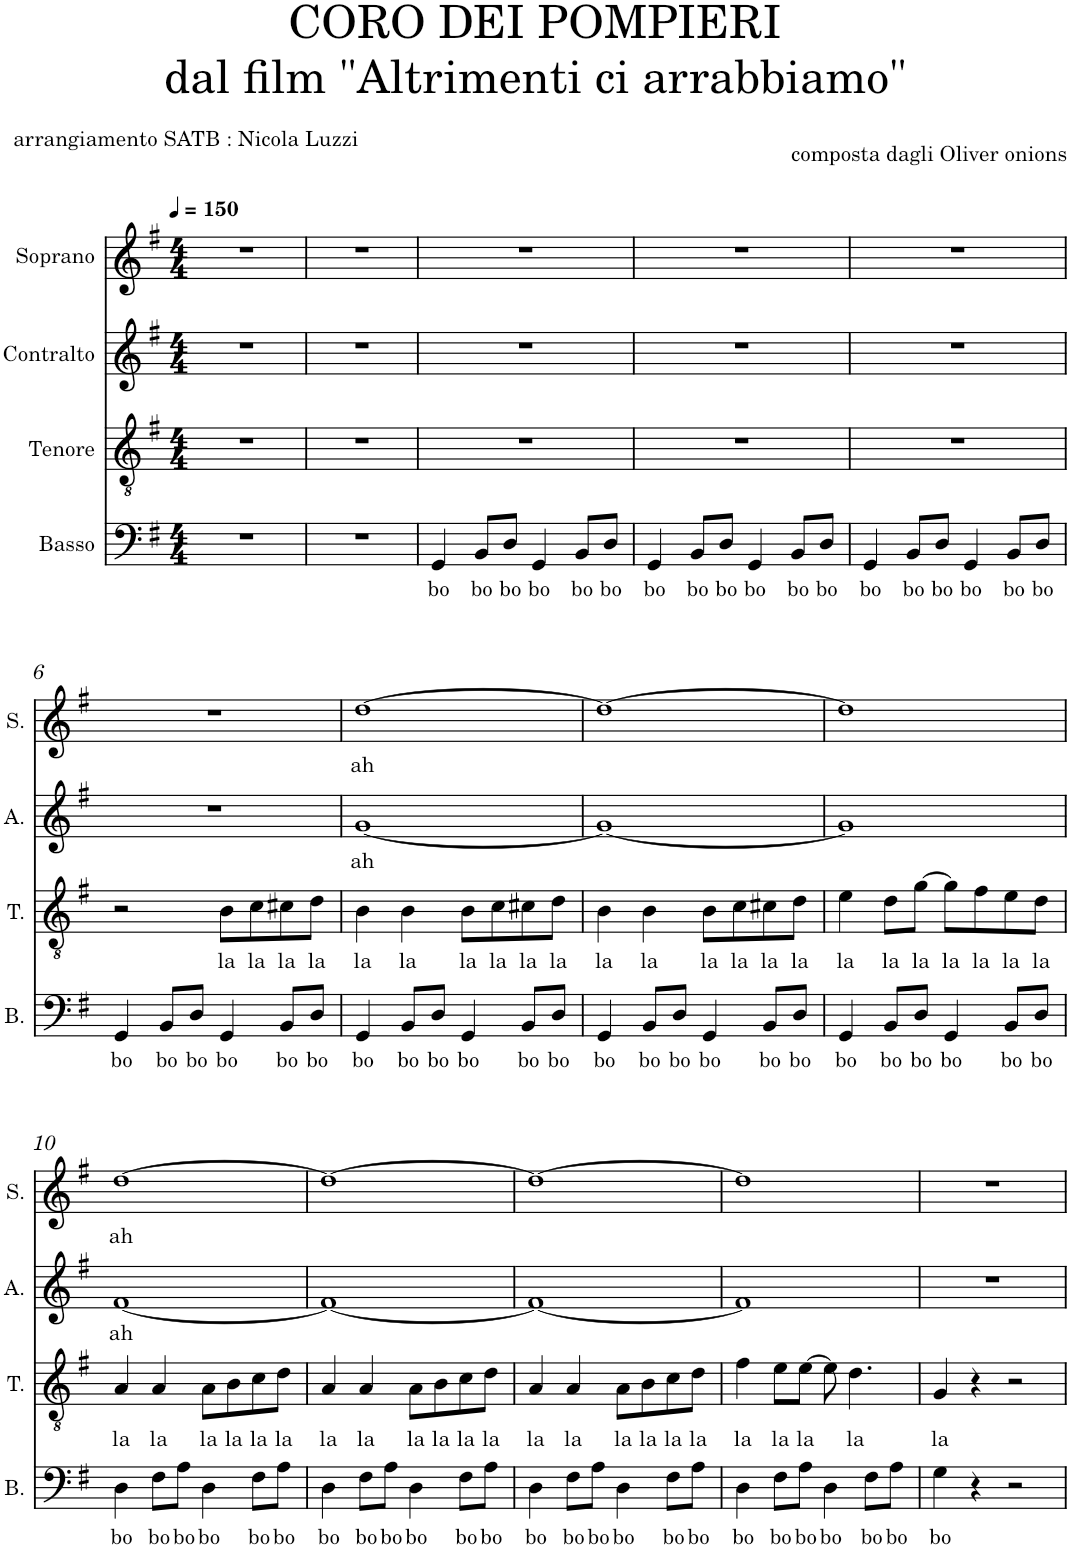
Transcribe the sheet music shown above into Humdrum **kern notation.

**kern	**text	**kern	**text	**kern	**text	**kern	**text
*part4	*part4	*part3	*part3	*part2	*part2	*part1	*part1
*staff4	*staff4	*staff3	*staff3	*staff2	*staff2	*staff1	*staff1
*I"Basso	*	*I"Tenore	*	*I"Contralto	*	*I"Soprano	*
*I'B.	*	*I'T.	*	*	*	*I'S.	*
*clefF4	*	*clefGv2	*	*clefG2	*	*clefG2	*
*k[f#]	*	*k[f#]	*	*k[f#]	*	*k[f#]	*
*M4/4	*	*M4/4	*	*M4/4	*	*M4/4	*
*MM150	*	*MM150	*	*MM150	*	*MM150	*
=1	=1	=1	=1	=1	=1	=1	=1
1r	.	1r	.	1r	.	1r	.
=2	=2	=2	=2	=2	=2	=2	=2
1r	.	1r	.	1r	.	1r	.
=3	=3	=3	=3	=3	=3	=3	=3
!	!LO:LY:b	!	!	!	!	!	!
4GG/	bo	1r	.	1r	.	1r	.
!	!LO:LY:b	!	!	!	!	!	!
8BB/L	bo	.	.	.	.	.	.
!	!LO:LY:b	!	!	!	!	!	!
8D/J	bo	.	.	.	.	.	.
!	!LO:LY:b	!	!	!	!	!	!
4GG/	bo	.	.	.	.	.	.
!	!LO:LY:b	!	!	!	!	!	!
8BB/L	bo	.	.	.	.	.	.
!	!LO:LY:b	!	!	!	!	!	!
8D/J	bo	.	.	.	.	.	.
=4	=4	=4	=4	=4	=4	=4	=4
!	!LO:LY:b	!	!	!	!	!	!
4GG/	bo	1r	.	1r	.	1r	.
!	!LO:LY:b	!	!	!	!	!	!
8BB/L	bo	.	.	.	.	.	.
!	!LO:LY:b	!	!	!	!	!	!
8D/J	bo	.	.	.	.	.	.
!	!LO:LY:b	!	!	!	!	!	!
4GG/	bo	.	.	.	.	.	.
!	!LO:LY:b	!	!	!	!	!	!
8BB/L	bo	.	.	.	.	.	.
!	!LO:LY:b	!	!	!	!	!	!
8D/J	bo	.	.	.	.	.	.
=5	=5	=5	=5	=5	=5	=5	=5
!	!LO:LY:b	!	!	!	!	!	!
4GG/	bo	1r	.	1r	.	1r	.
!	!LO:LY:b	!	!	!	!	!	!
8BB/L	bo	.	.	.	.	.	.
!	!LO:LY:b	!	!	!	!	!	!
8D/J	bo	.	.	.	.	.	.
!	!LO:LY:b	!	!	!	!	!	!
4GG/	bo	.	.	.	.	.	.
!	!LO:LY:b	!	!	!	!	!	!
8BB/L	bo	.	.	.	.	.	.
!	!LO:LY:b	!	!	!	!	!	!
8D/J	bo	.	.	.	.	.	.
!!LO:LB:g=z
=6	=6	=6	=6	=6	=6	=6	=6
!	!LO:LY:b	!	!	!	!	!	!
4GG/	bo	2r	.	1r	.	1r	.
!	!LO:LY:b	!	!	!	!	!	!
8BB/L	bo	.	.	.	.	.	.
!	!LO:LY:b	!	!	!	!	!	!
8D/J	bo	.	.	.	.	.	.
!	!LO:LY:b	!	!LO:LY:b	!	!	!	!
4GG/	bo	8B\L	la	.	.	.	.
!	!	!	!LO:LY:b	!	!	!	!
.	.	8c\	la	.	.	.	.
!	!LO:LY:b	!	!LO:LY:b	!	!	!	!
8BB/L	bo	8c#X\	la	.	.	.	.
!	!LO:LY:b	!	!LO:LY:b	!	!	!	!
8D/J	bo	8d\J	la	.	.	.	.
=7	=7	=7	=7	=7	=7	=7	=7
!	!LO:LY:b	!	!LO:LY:b	!	!LO:LY:b	!	!LO:LY:b
4GG/	bo	4B\	la	[1g	ah	[1dd	ah
!	!LO:LY:b	!	!LO:LY:b	!	!	!	!
8BB/L	bo	4B\	la	.	.	.	.
!	!LO:LY:b	!	!	!	!	!	!
8D/J	bo	.	.	.	.	.	.
!	!LO:LY:b	!	!LO:LY:b	!	!	!	!
4GG/	bo	8B\L	la	.	.	.	.
!	!	!	!LO:LY:b	!	!	!	!
.	.	8c\	la	.	.	.	.
!	!LO:LY:b	!	!LO:LY:b	!	!	!	!
8BB/L	bo	8c#X\	la	.	.	.	.
!	!LO:LY:b	!	!LO:LY:b	!	!	!	!
8D/J	bo	8d\J	la	.	.	.	.
=8	=8	=8	=8	=8	=8	=8	=8
!	!LO:LY:b	!	!LO:LY:b	!	!	!	!
4GG/	bo	4B\	la	1g_	.	1dd_	.
!	!LO:LY:b	!	!LO:LY:b	!	!	!	!
8BB/L	bo	4B\	la	.	.	.	.
!	!LO:LY:b	!	!	!	!	!	!
8D/J	bo	.	.	.	.	.	.
!	!LO:LY:b	!	!LO:LY:b	!	!	!	!
4GG/	bo	8B\L	la	.	.	.	.
!	!	!	!LO:LY:b	!	!	!	!
.	.	8c\	la	.	.	.	.
!	!LO:LY:b	!	!LO:LY:b	!	!	!	!
8BB/L	bo	8c#X\	la	.	.	.	.
!	!LO:LY:b	!	!LO:LY:b	!	!	!	!
8D/J	bo	8d\J	la	.	.	.	.
=9	=9	=9	=9	=9	=9	=9	=9
!	!LO:LY:b	!	!LO:LY:b	!	!	!	!
4GG/	bo	4e\	la	1g]	.	1dd]	.
!	!LO:LY:b	!	!LO:LY:b	!	!	!	!
8BB/L	bo	8d\L	la	.	.	.	.
!	!LO:LY:b	!	!LO:LY:b	!	!	!	!
8D/J	bo	[8g\J	la	.	.	.	.
!	!LO:LY:b	!	!LO:LY:b	!	!	!	!
4GG/	bo	8g\L]	la	.	.	.	.
!	!	!	!LO:LY:b	!	!	!	!
.	.	8f#\	la	.	.	.	.
!	!LO:LY:b	!	!LO:LY:b	!	!	!	!
8BB/L	bo	8e\	la	.	.	.	.
!	!LO:LY:b	!	!LO:LY:b	!	!	!	!
8D/J	bo	8d\J	la	.	.	.	.
!!LO:LB:g=z
=10	=10	=10	=10	=10	=10	=10	=10
!	!LO:LY:b	!	!LO:LY:b	!	!LO:LY:b	!	!LO:LY:b
4D\	bo	4A/	la	[1f#	ah	[1dd	ah
!	!LO:LY:b	!	!LO:LY:b	!	!	!	!
8F#\L	bo	4A/	la	.	.	.	.
!	!LO:LY:b	!	!	!	!	!	!
8A\J	bo	.	.	.	.	.	.
!	!LO:LY:b	!	!LO:LY:b	!	!	!	!
4D\	bo	8A\L	la	.	.	.	.
!	!	!	!LO:LY:b	!	!	!	!
.	.	8B\	la	.	.	.	.
!	!LO:LY:b	!	!LO:LY:b	!	!	!	!
8F#\L	bo	8c\	la	.	.	.	.
!	!LO:LY:b	!	!LO:LY:b	!	!	!	!
8A\J	bo	8d\J	la	.	.	.	.
=11	=11	=11	=11	=11	=11	=11	=11
!	!LO:LY:b	!	!LO:LY:b	!	!	!	!
4D\	bo	4A/	la	1f#_	.	1dd_	.
!	!LO:LY:b	!	!LO:LY:b	!	!	!	!
8F#\L	bo	4A/	la	.	.	.	.
!	!LO:LY:b	!	!	!	!	!	!
8A\J	bo	.	.	.	.	.	.
!	!LO:LY:b	!	!LO:LY:b	!	!	!	!
4D\	bo	8A\L	la	.	.	.	.
!	!	!	!LO:LY:b	!	!	!	!
.	.	8B\	la	.	.	.	.
!	!LO:LY:b	!	!LO:LY:b	!	!	!	!
8F#\L	bo	8c\	la	.	.	.	.
!	!LO:LY:b	!	!LO:LY:b	!	!	!	!
8A\J	bo	8d\J	la	.	.	.	.
=12	=12	=12	=12	=12	=12	=12	=12
!	!LO:LY:b	!	!LO:LY:b	!	!	!	!
4D\	bo	4A/	la	1f#_	.	1dd_	.
!	!LO:LY:b	!	!LO:LY:b	!	!	!	!
8F#\L	bo	4A/	la	.	.	.	.
!	!LO:LY:b	!	!	!	!	!	!
8A\J	bo	.	.	.	.	.	.
!	!LO:LY:b	!	!LO:LY:b	!	!	!	!
4D\	bo	8A\L	la	.	.	.	.
!	!	!	!LO:LY:b	!	!	!	!
.	.	8B\	la	.	.	.	.
!	!LO:LY:b	!	!LO:LY:b	!	!	!	!
8F#\L	bo	8c\	la	.	.	.	.
!	!LO:LY:b	!	!LO:LY:b	!	!	!	!
8A\J	bo	8d\J	la	.	.	.	.
=13	=13	=13	=13	=13	=13	=13	=13
!	!LO:LY:b	!	!LO:LY:b	!	!	!	!
4D\	bo	4f#\	la	1f#]	.	1dd]	.
!	!LO:LY:b	!	!LO:LY:b	!	!	!	!
8F#\L	bo	8e\L	la	.	.	.	.
!	!LO:LY:b	!	!LO:LY:b	!	!	!	!
8A\J	bo	[8e\J	la	.	.	.	.
!	!LO:LY:b	!	!	!	!	!	!
4D\	bo	8e\]	.	.	.	.	.
!	!	!	!LO:LY:b	!	!	!	!
.	.	4.d\	la	.	.	.	.
!	!LO:LY:b	!	!	!	!	!	!
8F#\L	bo	.	.	.	.	.	.
!	!LO:LY:b	!	!	!	!	!	!
8A\J	bo	.	.	.	.	.	.
=14	=14	=14	=14	=14	=14	=14	=14
!	!LO:LY:b	!	!LO:LY:b	!	!	!	!
4G\	bo	4G/	la	1r	.	1r	.
4r	.	4r	.	.	.	.	.
2r	.	2r	.	.	.	.	.
=	=	=	=	=	=	=	=
*-	*-	*-	*-	*-	*-	*-	*-
